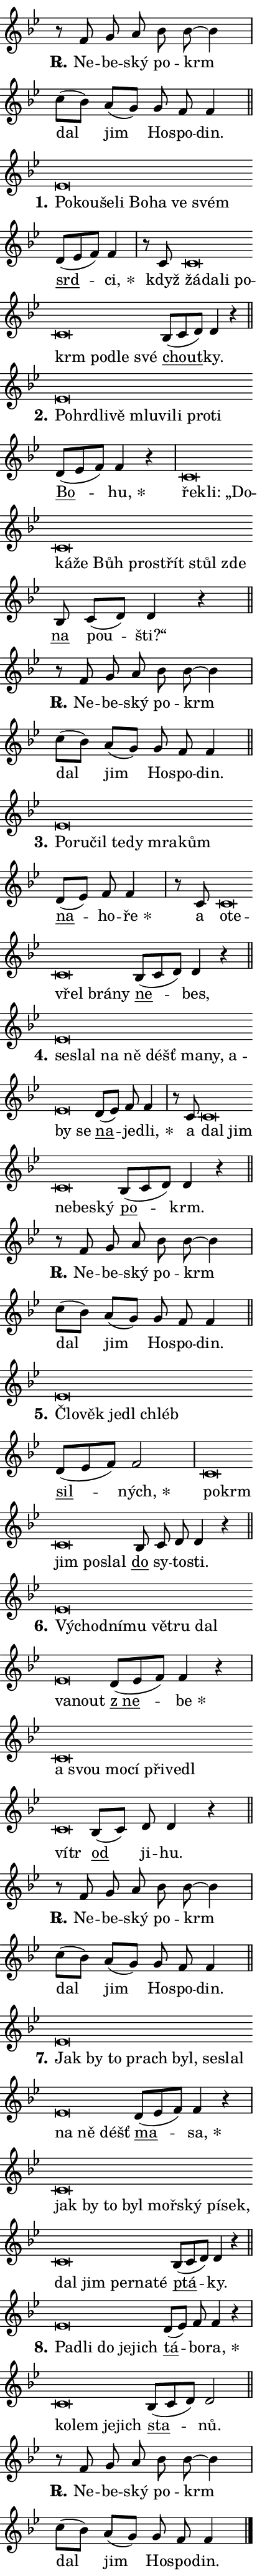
\version "2.24.0"
\header { tagline = "" }
\paper {
  indent = 0\cm
  top-margin = 0\cm
  right-margin = 0.13\cm % to fit lyric hyphens
  bottom-margin = 0\cm
  left-margin = 0\cm
  paper-width = 7\cm
  page-breaking = #ly:one-page-breaking
  system-system-spacing.basic-distance = #11
  score-system-spacing.basic-distance = #11
  ragged-last = ##f
}


%% Author: Thomas Morley
%% https://lists.gnu.org/archive/html/lilypond-user/2020-05/msg00002.html
#(define (line-position grob)
"Returns position of @var[grob} in current system:
   @code{'start}, if at first time-step
   @code{'end}, if at last time-step
   @code{'middle} otherwise
"
  (let* ((col (ly:item-get-column grob))
         (ln (ly:grob-object col 'left-neighbor))
         (rn (ly:grob-object col 'right-neighbor))
         (col-to-check-left (if (ly:grob? ln) ln col))
         (col-to-check-right (if (ly:grob? rn) rn col))
         (break-dir-left
           (and
             (ly:grob-property col-to-check-left 'non-musical #f)
             (ly:item-break-dir col-to-check-left)))
         (break-dir-right
           (and
             (ly:grob-property col-to-check-right 'non-musical #f)
             (ly:item-break-dir col-to-check-right))))
        (cond ((eqv? 1 break-dir-left) 'start)
              ((eqv? -1 break-dir-right) 'end)
              (else 'middle))))

#(define (tranparent-at-line-position vctor)
  (lambda (grob)
  "Relying on @code{line-position} select the relevant enry from @var{vctor}.
Used to determine transparency,"
    (case (line-position grob)
      ((end) (not (vector-ref vctor 0)))
      ((middle) (not (vector-ref vctor 1)))
      ((start) (not (vector-ref vctor 2))))))

noteHeadBreakVisibility =
#(define-music-function (break-visibility)(vector?)
"Makes @code{NoteHead}s transparent relying on @var{break-visibility}"
#{
  \override NoteHead.transparent =
    #(tranparent-at-line-position break-visibility)
#})

#(define delete-ledgers-for-transparent-note-heads
  (lambda (grob)
    "Reads whether a @code{NoteHead} is transparent.
If so this @code{NoteHead} is removed from @code{'note-heads} from
@var{grob}, which is supposed to be @code{LedgerLineSpanner}.
As a result ledgers are not printed for this @code{NoteHead}"
    (let* ((nhds-array (ly:grob-object grob 'note-heads))
           (nhds-list
             (if (ly:grob-array? nhds-array)
                 (ly:grob-array->list nhds-array)
                 '()))
           ;; Relies on the transparent-property being done before
           ;; Staff.LedgerLineSpanner.after-line-breaking is executed.
           ;; This is fragile ...
           (to-keep
             (remove
               (lambda (nhd)
                 (ly:grob-property nhd 'transparent #f))
               nhds-list)))
      ;; TODO find a better method to iterate over grob-arrays, similiar
      ;; to filter/remove etc for lists
      ;; For now rebuilt from scratch
      (set! (ly:grob-object grob 'note-heads)  '())
      (for-each
        (lambda (nhd)
          (ly:pointer-group-interface::add-grob grob 'note-heads nhd))
        to-keep))))

squashNotes = {
  \override NoteHead.X-extent = #'(-0.2 . 0.2)
  \override NoteHead.Y-extent = #'(-0.75 . 0)
  \override NoteHead.stencil =
    #(lambda (grob)
       (let ((pos (ly:grob-property grob 'staff-position)))
         (begin
           (if (< pos -7) (display "ERROR: Lower brevis then expected\n") (display ""))
           (if (<= pos -6) ly:text-interface::print ly:note-head::print))))
}
unSquashNotes = {
  \revert NoteHead.X-extent
  \revert NoteHead.Y-extent
  \revert NoteHead.stencil
}

hideNotes = \noteHeadBreakVisibility #begin-of-line-visible
unHideNotes = \noteHeadBreakVisibility #all-visible

% work-around for resetting accidentals
% https://lilypond.org/doc/v2.23/Documentation/notation/displaying-rhythms#unmetered-music
cadenzaMeasure = {
  \cadenzaOff
  \partial 1024 s1024
  \cadenzaOn
}

#(define-markup-command (accent layout props text) (markup?)
  "Underline accented syllable"
  (interpret-markup layout props
    #{\markup \override #'(offset . 4.3) \underline { #text }#}))

responsum = \markup \concat {
  "R" \hspace #-1.05 \path #0.1 #'((moveto 0 0.07) (lineto 0.9 0.8)) \hspace #0.05 "."
}

spaceSize = #0.6828661417322834 % exact space size for TeX Gyre Schola

\layout {
  \context {
    \Staff
    \remove "Time_signature_engraver"
    \override LedgerLineSpanner.after-line-breaking = #delete-ledgers-for-transparent-note-heads
  }
  \context {
    \Lyrics {
      \override LyricSpace.minimum-distance = \spaceSize
      \override LyricText.font-name = #"TeX Gyre Schola"
      \override LyricText.font-size = 1
      \override StanzaNumber.font-name = #"TeX Gyre Schola Bold"
      \override StanzaNumber.font-size = 1
    }
  }
  \context {
    \Score 
    \override NoteHead.text =
      #(lambda (grob) 
        (let ((pos (ly:grob-property grob 'staff-position)))
          #{\markup {
            \combine
              \halign #-0.55 \raise #(if (= pos -6) 0 0.5) \override #'(thickness . 2) \draw-line #'(3.2 . 0)
              \musicglyph "noteheads.sM1"
          }#}))
  }
}

% magnetic-lyrics.ily
%
%   written by
%     Jean Abou Samra <jean@abou-samra.fr>
%     Werner Lemberg <wl@gnu.org>
%
%   adapted by
%     Jiri Hon <jiri.hon@gmail.com>
%
% Version 2022-Apr-15

% https://www.mail-archive.com/lilypond-user@gnu.org/msg149350.html

#(define (Left_hyphen_pointer_engraver context)
   "Collect syllable-hyphen-syllable occurrences in lyrics and store
them in properties.  This engraver only looks to the left.  For
example, if the lyrics input is @code{foo -- bar}, it does the
following.

@itemize @bullet
@item
Set the @code{text} property of the @code{LyricHyphen} grob between
@q{foo} and @q{bar} to @code{foo}.

@item
Set the @code{left-hyphen} property of the @code{LyricText} grob with
text @q{foo} to the @code{LyricHyphen} grob between @q{foo} and
@q{bar}.
@end itemize

Use this auxiliary engraver in combination with the
@code{lyric-@/text::@/apply-@/magnetic-@/offset!} hook."
   (let ((hyphen #f)
         (text #f))
     (make-engraver
      (acknowledgers
       ((lyric-syllable-interface engraver grob source-engraver)
        (set! text grob)))
      (end-acknowledgers
       ((lyric-hyphen-interface engraver grob source-engraver)
        ;(when (not (grob::has-interface grob 'lyric-space-interface))
          (set! hyphen grob)));)
      ((stop-translation-timestep engraver)
       (when (and text hyphen)
         (ly:grob-set-object! text 'left-hyphen hyphen))
       (set! text #f)
       (set! hyphen #f)))))

#(define (lyric-text::apply-magnetic-offset! grob)
   "If the space between two syllables is less than the value in
property @code{LyricText@/.details@/.squash-threshold}, move the right
syllable to the left so that it gets concatenated with the left
syllable.

Use this function as a hook for
@code{LyricText@/.after-@/line-@/breaking} if the
@code{Left_@/hyphen_@/pointer_@/engraver} is active."
   (let ((hyphen (ly:grob-object grob 'left-hyphen #f)))
     (when hyphen
       (let ((left-text (ly:spanner-bound hyphen LEFT)))
         (when (grob::has-interface left-text 'lyric-syllable-interface)
           (let* ((common (ly:grob-common-refpoint grob left-text X))
                  (this-x-ext (ly:grob-extent grob common X))
                  (left-x-ext
                   (begin
                     ;; Trigger magnetism for left-text.
                     (ly:grob-property left-text 'after-line-breaking)
                     (ly:grob-extent left-text common X)))
                  ;; `delta` is the gap width between two syllables.
                  (delta (- (interval-start this-x-ext)
                            (interval-end left-x-ext)))
                  (details (ly:grob-property grob 'details))
                  (threshold (assoc-get 'squash-threshold details 0.2)))
             (when (< delta threshold)
               (let* (;; We have to manipulate the input text so that
                      ;; ligatures crossing syllable boundaries are not
                      ;; disabled.  For languages based on the Latin
                      ;; script this is essentially a beautification.
                      ;; However, for non-Western scripts it can be a
                      ;; necessity.
                      (lt (ly:grob-property left-text 'text))
                      (rt (ly:grob-property grob 'text))
                      (is-space (grob::has-interface hyphen 'lyric-space-interface))
                      (space (if is-space " " ""))
                      (extra-delta (if is-space spaceSize 0))
                      ;; Append new syllable.
                      (ltrt-space (if (and (string? lt) (string? rt))
                                (string-append lt space rt)
                                (make-concat-markup (list lt space rt))))
                      ;; Right-align `ltrt` to the right side.
                      (ltrt-space-markup (grob-interpret-markup
                               grob
                               (make-translate-markup
                                (cons (interval-length this-x-ext) 0)
                                (make-right-align-markup ltrt-space)))))
                 (begin
                   ;; Don't print `left-text`.
                   (ly:grob-set-property! left-text 'stencil #f)
                   ;; Set text and stencil (which holds all collected
                   ;; syllables so far) and shift it to the left.
                   (ly:grob-set-property! grob 'text ltrt-space)
                   (ly:grob-set-property! grob 'stencil ltrt-space-markup)
                   (ly:grob-translate-axis! grob (- (- delta extra-delta)) X))))))))))


#(define (lyric-hyphen::displace-bounds-first grob)
   ;; Make very sure this callback isn't triggered too early.
   (let ((left (ly:spanner-bound grob LEFT))
         (right (ly:spanner-bound grob RIGHT)))
     (ly:grob-property left 'after-line-breaking)
     (ly:grob-property right 'after-line-breaking)
     (ly:lyric-hyphen::print grob)))

squashThreshold = #0.4

\layout {
  \context {
    \Lyrics
    \consists #Left_hyphen_pointer_engraver
    \override LyricText.after-line-breaking =
      #lyric-text::apply-magnetic-offset!
    \override LyricHyphen.stencil = #lyric-hyphen::displace-bounds-first
    \override LyricText.details.squash-threshold = \squashThreshold
    \override LyricHyphen.minimum-distance = 0
    \override LyricHyphen.minimum-length = \squashThreshold
  }
}

squashText = \override LyricText.details.squash-threshold = 9999
unSquashText = \override LyricText.details.squash-threshold = \squashThreshold

leftText = \override LyricText.self-alignment-X = #LEFT
unLeftText = \revert LyricText.self-alignment-X

starOffset = #(lambda (grob) 
                (let ((x_offset (ly:self-alignment-interface::aligned-on-x-parent grob)))
                  (if (= x_offset 0) 0 (+ x_offset 1.2))))

star = #(define-music-function (syllable)(string?)
"Append star separator at the end of a syllable"
#{
  \once \override LyricText.X-offset = #starOffset
  \lyricmode { \markup {
    #syllable
    \override #'((font-name . "TeX Gyre Schola Bold")) \hspace #0.2 \lower #0.65 \larger "*"
  } }
#})

starAccent = #(define-music-function (syllable)(string?)
"Append star separator at the end of a syllable and make accent"
#{
  \once \override LyricText.X-offset = #starOffset
  \lyricmode { \markup {
    \accent #syllable
    \override #'((font-name . "TeX Gyre Schola Bold")) \hspace #0.2 \lower #0.65 \larger "*"
  } }
#})

breath = #(define-music-function (syllable)(string?)
"Append breathing indicator at the end of a syllable"
#{
  \lyricmode { \markup { #syllable "+" } }
#})

optionalBreath = #(define-music-function (syllable)(string?)
"Append optional breathing indicator at the end of a syllable"
#{
  \lyricmode { \markup { #syllable "(+)" } }
#})


\score {
    <<
        \new Voice = "melody" { \cadenzaOn \key bes \major \relative { r8 f' g a bes bes~ bes4 \cadenzaMeasure \bar "|" c8[( bes)] a[( g)] g f f4 \cadenzaMeasure \bar "||" \break } }
        \new Lyrics \lyricsto "melody" { \lyricmode { \set stanza = \responsum
Ne -- be -- ský po -- krm dal jim Ho -- spo -- din. } }
    >>
    \layout {}
}

\score {
    <<
        \new Voice = "melody" { \cadenzaOn \key bes \major \relative { \squashNotes es'\breve*1/16 \hideNotes \breve*1/16 \bar "" \breve*1/16 \bar "" \breve*1/16 \bar "" \breve*1/16 \bar "" \breve*1/16 \bar "" \breve*1/16 \breve*1/16 \bar "" \unHideNotes \unSquashNotes \bar "" d8[( es f)] f4 \cadenzaMeasure \bar "|" r8 c8 \squashNotes c\breve*1/16 \hideNotes \breve*1/16 \bar "" \breve*1/16 \bar "" \breve*1/16 \bar "" \breve*1/16 \bar "" \breve*1/16 \bar "" \breve*1/16 \breve*1/16 \bar "" \unHideNotes \unSquashNotes \bar "" bes8[( c d)] d4 r \cadenzaMeasure \bar "||" \break } }
        \new Lyrics \lyricsto "melody" { \lyricmode { \set stanza = "1."
\leftText Po -- \squashText kou -- še -- li Bo -- ha ve svém \unLeftText \unSquashText \markup \accent srd -- \star ci, když \leftText žá -- \squashText da -- li po -- krm po -- dle své \unLeftText \unSquashText \markup \accent chout -- ky. } }
    >>
    \layout {}
}

\score {
    <<
        \new Voice = "melody" { \cadenzaOn \key bes \major \relative { \squashNotes es'\breve*1/16 \hideNotes \breve*1/16 \bar "" \breve*1/16 \bar "" \breve*1/16 \bar "" \breve*1/16 \bar "" \breve*1/16 \bar "" \breve*1/16 \bar "" \breve*1/16 \breve*1/16 \bar "" \unHideNotes \unSquashNotes \bar "" d8[( es f)] f4 r \cadenzaMeasure \bar "|" \squashNotes c\breve*1/16 \hideNotes \breve*1/16 \bar "" \breve*1/16 \bar "" \breve*1/16 \bar "" \breve*1/16 \bar "" \breve*1/16 \bar "" \breve*1/16 \bar "" \breve*1/16 \bar "" \breve*1/16 \breve*1/16 \bar "" \unHideNotes \unSquashNotes \bar "" bes8 c[( d)] d4 r \cadenzaMeasure \bar "||" \break } }
        \new Lyrics \lyricsto "melody" { \lyricmode { \set stanza = "2."
\leftText Po -- \squashText hr -- dli -- vě mlu -- vi -- li pro -- ti \unLeftText \unSquashText \markup \accent Bo -- \star hu, \leftText ře -- \squashText kli: „Do -- ká -- že Bůh pro -- střít stůl zde \unLeftText \unSquashText \markup \accent na pou -- šti?“ } }
    >>
    \layout {}
}

\score {
    <<
        \new Voice = "melody" { \cadenzaOn \key bes \major \relative { r8 f' g a bes bes~ bes4 \cadenzaMeasure \bar "|" c8[( bes)] a[( g)] g f f4 \cadenzaMeasure \bar "||" \break } }
        \new Lyrics \lyricsto "melody" { \lyricmode { \set stanza = \responsum
Ne -- be -- ský po -- krm dal jim Ho -- spo -- din. } }
    >>
    \layout {}
}

\score {
    <<
        \new Voice = "melody" { \cadenzaOn \key bes \major \relative { \squashNotes es'\breve*1/16 \hideNotes \breve*1/16 \bar "" \breve*1/16 \bar "" \breve*1/16 \bar "" \breve*1/16 \bar "" \breve*1/16 \breve*1/16 \bar "" \unHideNotes \unSquashNotes \bar "" d8[( es)] f f4 \cadenzaMeasure \bar "|" r8 c8 \squashNotes c\breve*1/16 \hideNotes \breve*1/16 \bar "" \breve*1/16 \bar "" \breve*1/16 \breve*1/16 \bar "" \unHideNotes \unSquashNotes \bar "" bes8[( c d)] d4 r \cadenzaMeasure \bar "||" \break } }
        \new Lyrics \lyricsto "melody" { \lyricmode { \set stanza = "3."
\leftText Po -- \squashText ru -- čil te -- dy mra -- kům \unLeftText \unSquashText \markup \accent na -- ho -- \star ře a \leftText o -- \squashText te -- vřel brá -- ny \unLeftText \unSquashText \markup \accent ne -- bes, } }
    >>
    \layout {}
}

\score {
    <<
        \new Voice = "melody" { \cadenzaOn \key bes \major \relative { \squashNotes es'\breve*1/16 \hideNotes \breve*1/16 \bar "" \breve*1/16 \bar "" \breve*1/16 \bar "" \breve*1/16 \bar "" \breve*1/16 \bar "" \breve*1/16 \bar "" \breve*1/16 \bar "" \breve*1/16 \breve*1/16 \bar "" \unHideNotes \unSquashNotes \bar "" d8[( es)] f f4 \cadenzaMeasure \bar "|" r8 c8 \squashNotes c\breve*1/16 \hideNotes \breve*1/16 \bar "" \breve*1/16 \bar "" \breve*1/16 \breve*1/16 \bar "" \unHideNotes \unSquashNotes \bar "" bes8[( c d)] d4 r \cadenzaMeasure \bar "||" \break } }
        \new Lyrics \lyricsto "melody" { \lyricmode { \set stanza = "4."
\leftText se -- \squashText slal na ně déšť ma -- ny, a -- by se \unLeftText \unSquashText \markup \accent na -- je -- \star dli, a \leftText dal \squashText jim ne -- be -- ský \unLeftText \unSquashText \markup \accent po -- krm. } }
    >>
    \layout {}
}

\score {
    <<
        \new Voice = "melody" { \cadenzaOn \key bes \major \relative { r8 f' g a bes bes~ bes4 \cadenzaMeasure \bar "|" c8[( bes)] a[( g)] g f f4 \cadenzaMeasure \bar "||" \break } }
        \new Lyrics \lyricsto "melody" { \lyricmode { \set stanza = \responsum
Ne -- be -- ský po -- krm dal jim Ho -- spo -- din. } }
    >>
    \layout {}
}

\score {
    <<
        \new Voice = "melody" { \cadenzaOn \key bes \major \relative { \squashNotes es'\breve*1/16 \hideNotes \breve*1/16 \bar "" \breve*1/16 \bar "" \breve*1/16 \breve*1/16 \bar "" \unHideNotes \unSquashNotes \bar "" d8[( es f)] f2 \cadenzaMeasure \bar "|" \squashNotes c\breve*1/16 \hideNotes \breve*1/16 \bar "" \breve*1/16 \bar "" \breve*1/16 \breve*1/16 \bar "" \unHideNotes \unSquashNotes \bar "" bes8 c d d4 r \cadenzaMeasure \bar "||" \break } }
        \new Lyrics \lyricsto "melody" { \lyricmode { \set stanza = "5."
\leftText Člo -- \squashText věk je -- dl chléb \unLeftText \unSquashText \markup \accent sil -- \star ných, \leftText po -- \squashText krm jim po -- slal \unLeftText \unSquashText \markup \accent do sy -- to -- sti. } }
    >>
    \layout {}
}

\score {
    <<
        \new Voice = "melody" { \cadenzaOn \key bes \major \relative { \squashNotes es'\breve*1/16 \hideNotes \breve*1/16 \bar "" \breve*1/16 \bar "" \breve*1/16 \bar "" \breve*1/16 \bar "" \breve*1/16 \bar "" \breve*1/16 \bar "" \breve*1/16 \breve*1/16 \bar "" \unHideNotes \unSquashNotes \bar "" d8[( es f)] f4 r \cadenzaMeasure \bar "|" \squashNotes c\breve*1/16 \hideNotes \breve*1/16 \bar "" \breve*1/16 \bar "" \breve*1/16 \bar "" \breve*1/16 \bar "" \breve*1/16 \bar "" \breve*1/16 \bar "" \breve*1/16 \breve*1/16 \bar "" \unHideNotes \unSquashNotes \bar "" bes8[( c)] d d4 r \cadenzaMeasure \bar "||" \break } }
        \new Lyrics \lyricsto "melody" { \lyricmode { \set stanza = "6."
\leftText Vý -- \squashText chod -- ní -- mu vě -- tru dal va -- nout \unLeftText \unSquashText \markup \accent "z ne" -- \star be \leftText a \squashText svou mo -- cí při -- ve -- dl ví -- tr \unLeftText \unSquashText \markup \accent od ji -- hu. } }
    >>
    \layout {}
}

\score {
    <<
        \new Voice = "melody" { \cadenzaOn \key bes \major \relative { r8 f' g a bes bes~ bes4 \cadenzaMeasure \bar "|" c8[( bes)] a[( g)] g f f4 \cadenzaMeasure \bar "||" \break } }
        \new Lyrics \lyricsto "melody" { \lyricmode { \set stanza = \responsum
Ne -- be -- ský po -- krm dal jim Ho -- spo -- din. } }
    >>
    \layout {}
}

\score {
    <<
        \new Voice = "melody" { \cadenzaOn \key bes \major \relative { \squashNotes es'\breve*1/16 \hideNotes \breve*1/16 \bar "" \breve*1/16 \bar "" \breve*1/16 \bar "" \breve*1/16 \bar "" \breve*1/16 \bar "" \breve*1/16 \bar "" \breve*1/16 \bar "" \breve*1/16 \breve*1/16 \bar "" \unHideNotes \unSquashNotes \bar "" d8[( es f)] f4 r \cadenzaMeasure \bar "|" \squashNotes c\breve*1/16 \hideNotes \breve*1/16 \bar "" \breve*1/16 \bar "" \breve*1/16 \bar "" \breve*1/16 \bar "" \breve*1/16 \bar "" \breve*1/16 \bar "" \breve*1/16 \bar "" \breve*1/16 \bar "" \breve*1/16 \bar "" \breve*1/16 \bar "" \breve*1/16 \breve*1/16 \bar "" \unHideNotes \unSquashNotes \bar "" bes8[( c d)] d4 r \cadenzaMeasure \bar "||" \break } }
        \new Lyrics \lyricsto "melody" { \lyricmode { \set stanza = "7."
\leftText Jak \squashText by to prach byl, se -- slal na ně déšť \unLeftText \unSquashText \markup \accent ma -- \star sa, \leftText jak \squashText by to byl moř -- ský pí -- sek, dal jim per -- na -- té \unLeftText \unSquashText \markup \accent ptá -- ky. } }
    >>
    \layout {}
}

\score {
    <<
        \new Voice = "melody" { \cadenzaOn \key bes \major \relative { \squashNotes es'\breve*1/16 \hideNotes \breve*1/16 \bar "" \breve*1/16 \bar "" \breve*1/16 \breve*1/16 \bar "" \unHideNotes \unSquashNotes \bar "" d8[( es)] f f4 r \cadenzaMeasure \bar "|" \squashNotes c\breve*1/16 \hideNotes \breve*1/16 \bar "" \breve*1/16 \breve*1/16 \bar "" \unHideNotes \unSquashNotes \bar "" bes8[( c d)] d2 \cadenzaMeasure \bar "||" \break } }
        \new Lyrics \lyricsto "melody" { \lyricmode { \set stanza = "8."
\leftText Pa -- \squashText dli do je -- jich \unLeftText \unSquashText \markup \accent tá -- bo -- \star ra, \leftText ko -- \squashText lem je -- jich \unLeftText \unSquashText \markup \accent sta -- nů. } }
    >>
    \layout {}
}

\score {
    <<
        \new Voice = "melody" { \cadenzaOn \key bes \major \relative { r8 f' g a bes bes~ bes4 \cadenzaMeasure \bar "|" c8[( bes)] a[( g)] g f f4 \cadenzaMeasure \bar "||" \break } \bar "|." }
        \new Lyrics \lyricsto "melody" { \lyricmode { \set stanza = \responsum
Ne -- be -- ský po -- krm dal jim Ho -- spo -- din. } }
    >>
    \layout {}
}
